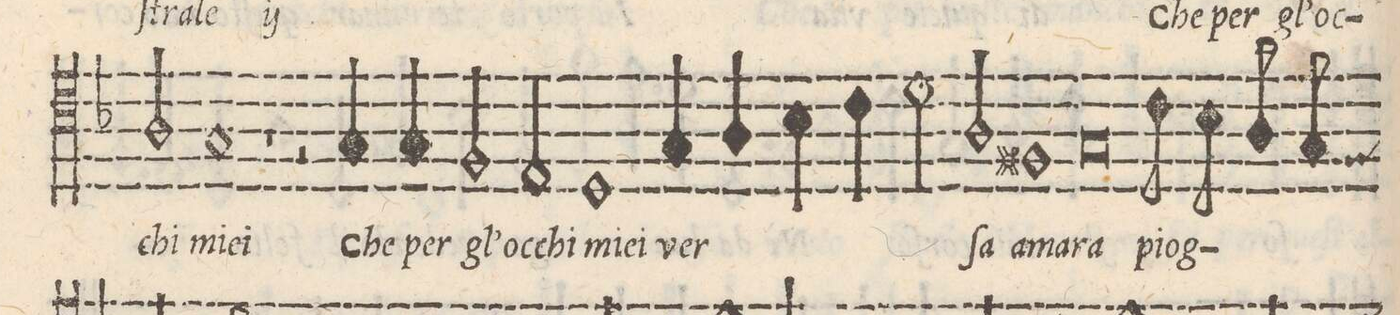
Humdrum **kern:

**kern	**text
*I"BASSO	*
*clefC4	*
*k[b-]	*
*met(C)	*
*M2/1	*
2A/	-chi
=9-	=9-
1G	miei
1r	.
=10-	=10-
2r	.
4G/	Che
4G/	per
2F/	gl'oc-
2E/	-chi
=11-	=11-
1D	miei
4G/	ver-
4A/	.
4B-\	.
4c\	.
=12-	=12-
2d\	.
2A/	-ſa a-
1F#X	-ma-
=13-	=13-
0G	-ra
=14-	=14-
8c\	piog-
8B-\	.
8A/	.
8G/	.
*-	*-
